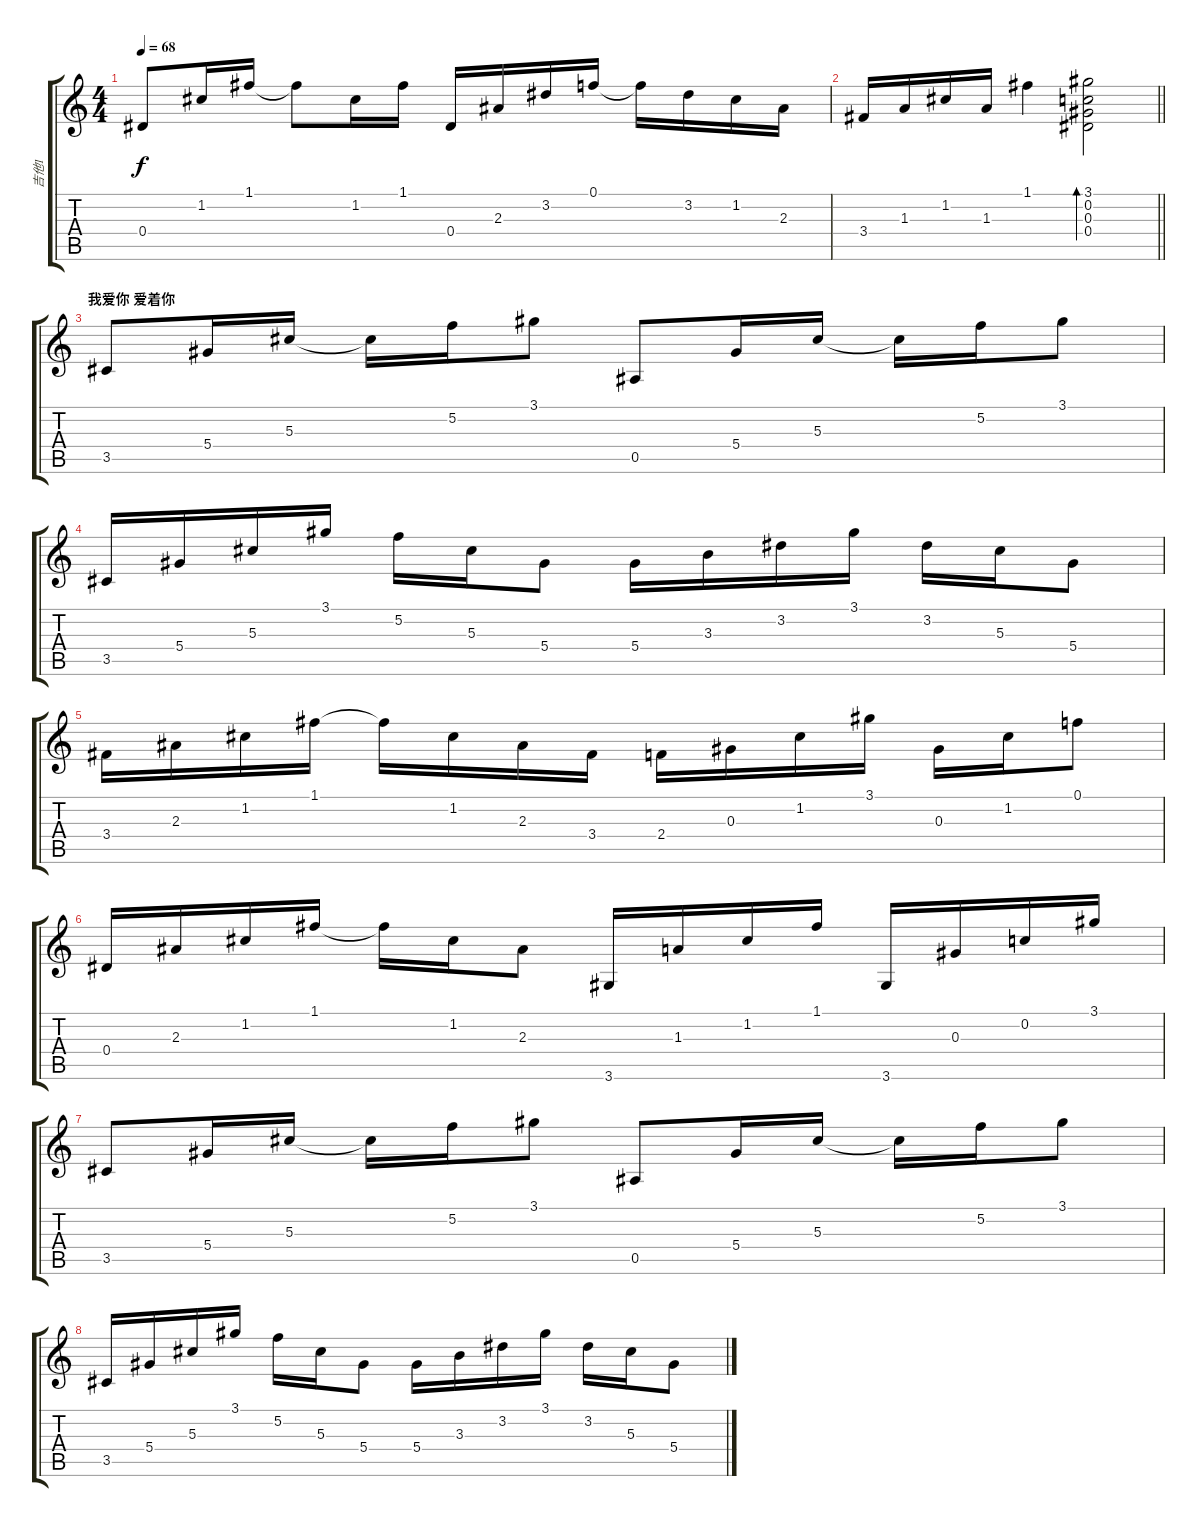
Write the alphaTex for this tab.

\track ("吉他1" "吉他1") {instrument acousticguitarsteel}
\staff {score tabs}
\tuning (F4 C4 Ab3 Eb3 Bb2 F2) {hide}
\ts (4 4)
\tempo 68
\clef g2
\ks c
0.4.8{dy f} 1.2.16 1.1.16 1.1{t}.8 1.2.16 1.1.16 0.4.16 2.3.16 3.2.16 0.1.16 0.1{t}.16 3.2.16 1.2.16 2.3.16 |
\barLineRight lightlight
3.4.16 1.3.16 1.2.16 1.3.16 1.1.4 (3.1 0.2 0.3 0.4).2{bd 480} |
\section ("" "我爱你 爱着你")
3.5.8 5.4.16 5.3.16 5.3{t}.16 5.2.16 3.1.8 0.5.8 5.4.16 5.3.16 5.3{t}.16 5.2.16 3.1.8 |
3.5.16 5.4.16 5.3.16 3.1.16 5.2.16 5.3.16 5.4.8 5.4.16 3.3.16 3.2.16 3.1.16 3.2.16 5.3.16 5.4.8 |
3.4.16 2.3.16 1.2.16 1.1.16 1.1{t}.16 1.2.16 2.3.16 3.4.16 2.4.16 0.3.16 1.2.16 3.1.16 0.3.16 1.2.16 0.1.8 |
0.4.16 2.3.16 1.2.16 1.1.16 1.1{t}.16 1.2.16 2.3.8 3.6.16 1.3.16 1.2.16 1.1.16 3.6.16 0.3.16 0.2.16 3.1.16 |
3.5.8 5.4.16 5.3.16 5.3{t}.16 5.2.16 3.1.8 0.5.8 5.4.16 5.3.16 5.3{t}.16 5.2.16 3.1.8 |
3.5.16 5.4.16 5.3.16 3.1.16 5.2.16 5.3.16 5.4.8 5.4.16 3.3.16 3.2.16 3.1.16 3.2.16 5.3.16 5.4.8
